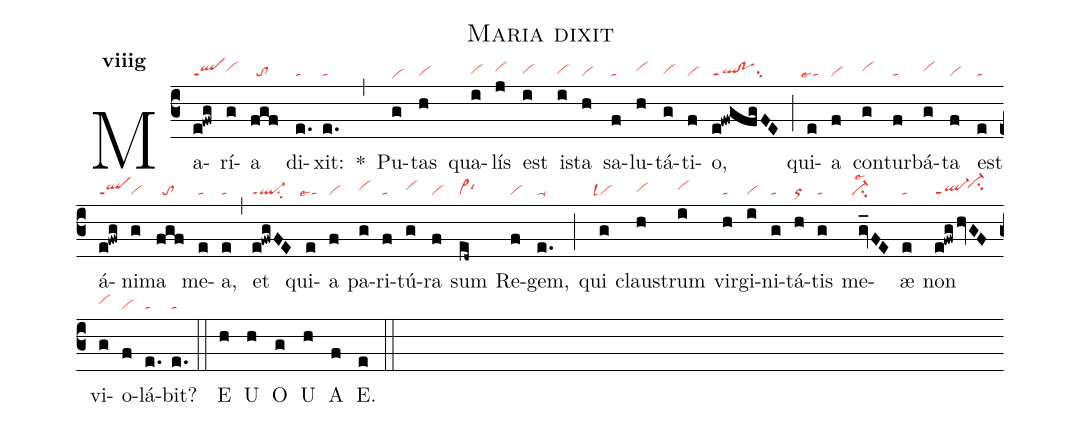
name:Maria dixit;
office-part:an;
mode:8g;
nabc-lines:1;
%%
initial-style: 1;
name: Maria dixit;
mode: 8;
office-part: Antiphona;
annotation: Ant.;
annotation: viii g;
nabc-lines: 1;
%%
(c3) Ma(e!fwg|qlppt1)rí(g|vihh)a(fgf|//to) di(e.|ta)xit:(e.|ta) <sp>*</sp>(,) Pu(g|vihe)tas(h|vi) qua(i|vihg)lís(j|vihh) est(i|vihg) i(i|vihg)sta(h|vi) sa(f|ta)lu(h|vihh)tá(g|vihg)ti(f|vi)o,(e!fwgfgFE|ql!poppt1su2) (;) qui(e|``talse4)a(f|vi) con(g|vihh)tur(f|ta)bá(g|vihh)ta(f|vi) est(e|ta) á(e!fwg|qlppt1)ni(g|vi)ma(fgf|//to) me(e|ta)a,(e|ta) (,) et(e!fwgFE|ql-ppt1su2) qui(e|``talse4)a(f|vi) pa(g|vihh)ri(f|ta)tú(g|vihh)ra(f|vi) sum(ed~|vi>lsi6) Re(f|vi)gem,(e.|ta-) (;) qui(g|``vilsl4) clau(h|vihg)strum(i|vihh) vir(h|ta)gi(i|vi)ni(g|ta)tá(h|or)tis(g|ta) me(gv_FE|``ci-lse2)æ(e|ta) non(e!fwg/hvGF|ql-ppt1`ci-hi) vi(g|vihh)o(f|vi)lá(e.|ta)bit?(e.|ta) (::) <eu> E(h) U(h) O(g) U(h) A(f) E.(e) </eu> (::)
